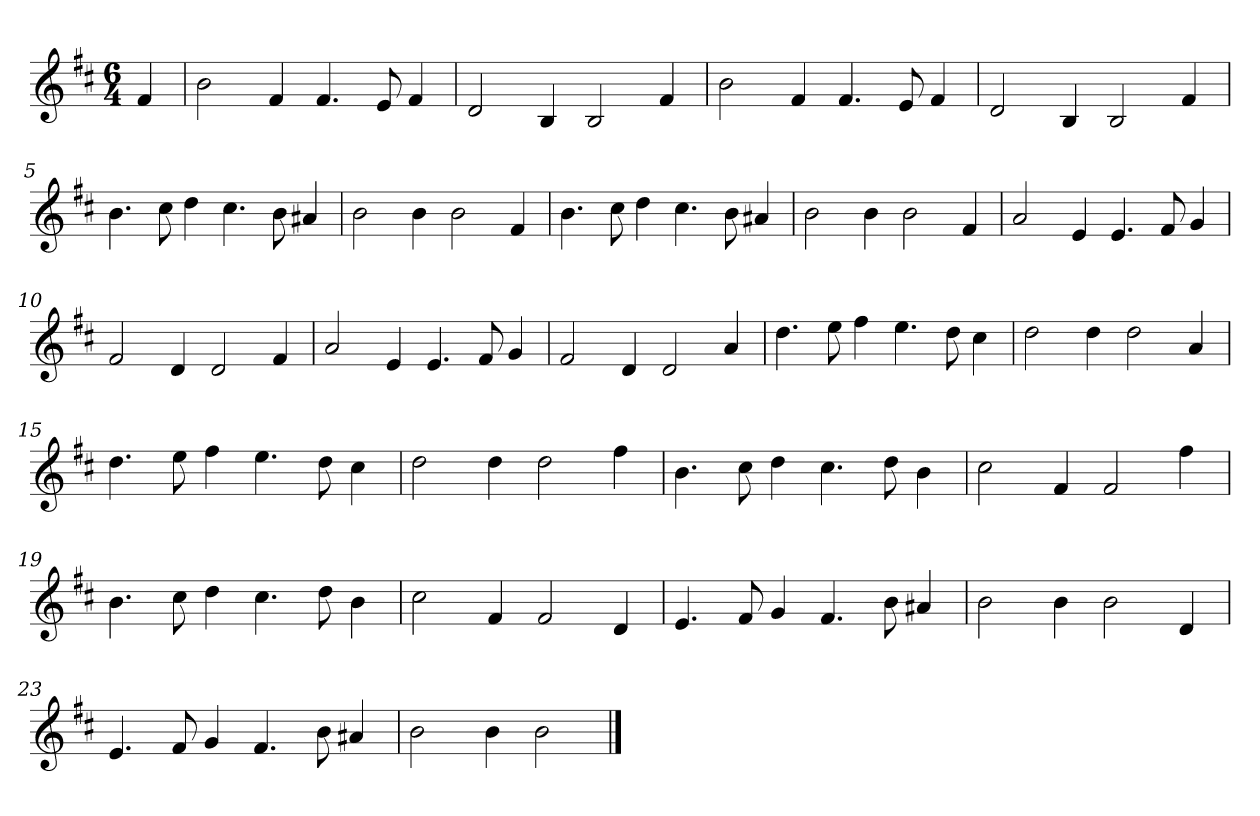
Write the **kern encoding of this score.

**kern
*part1
*staff1
*k[f#c#]
*M6/4
*MM120
=
4f#
=1
2b
4f#
4.f#
8e
4f#
=2
2d
4B
2B
4f#
=3
2b
4f#
4.f#
8e
4f#
=4
2d
4B
2B
4f#
=5
4.b
8cc#
4dd
4.cc#
8b
4a#X
=6
2b
4b
2b
4f#
=7
4.b
8cc#
4dd
4.cc#
8b
4a#X
=8
2b
4b
2b
4f#
=9
2a
4e
4.e
8f#
4g
=10
2f#
4d
2d
4f#
=11
2a
4e
4.e
8f#
4g
=12
2f#
4d
2d
4a
=13
4.dd
8ee
4ff#
4.ee
8dd
4cc#
=14
2dd
4dd
2dd
4a
=15
4.dd
8ee
4ff#
4.ee
8dd
4cc#
=16
2dd
4dd
2dd
4ff#
=17
4.b
8cc#
4dd
4.cc#
8dd
4b
=18
2cc#
4f#
2f#
4ff#
=19
4.b
8cc#
4dd
4.cc#
8dd
4b
=20
2cc#
4f#
2f#
4d
=21
4.e
8f#
4g
4.f#
8b
4a#X
=22
2b
4b
2b
4d
=23
4.e
8f#
4g
4.f#
8b
4a#X
=24
2b
4b
2b
==
*-
